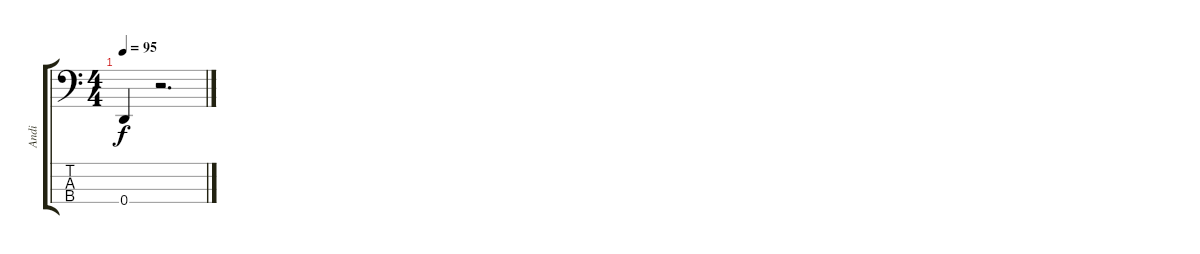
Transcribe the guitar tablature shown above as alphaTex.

\track ("Andi" "Andi") {instrument electricbasspick}
\staff {score tabs}
\tuning (F2 C2 G1 D1) {hide}
\ts (4 4)
\tempo 95
\clef f4
\ks c
0.4.4{dy f} r.2{d}
